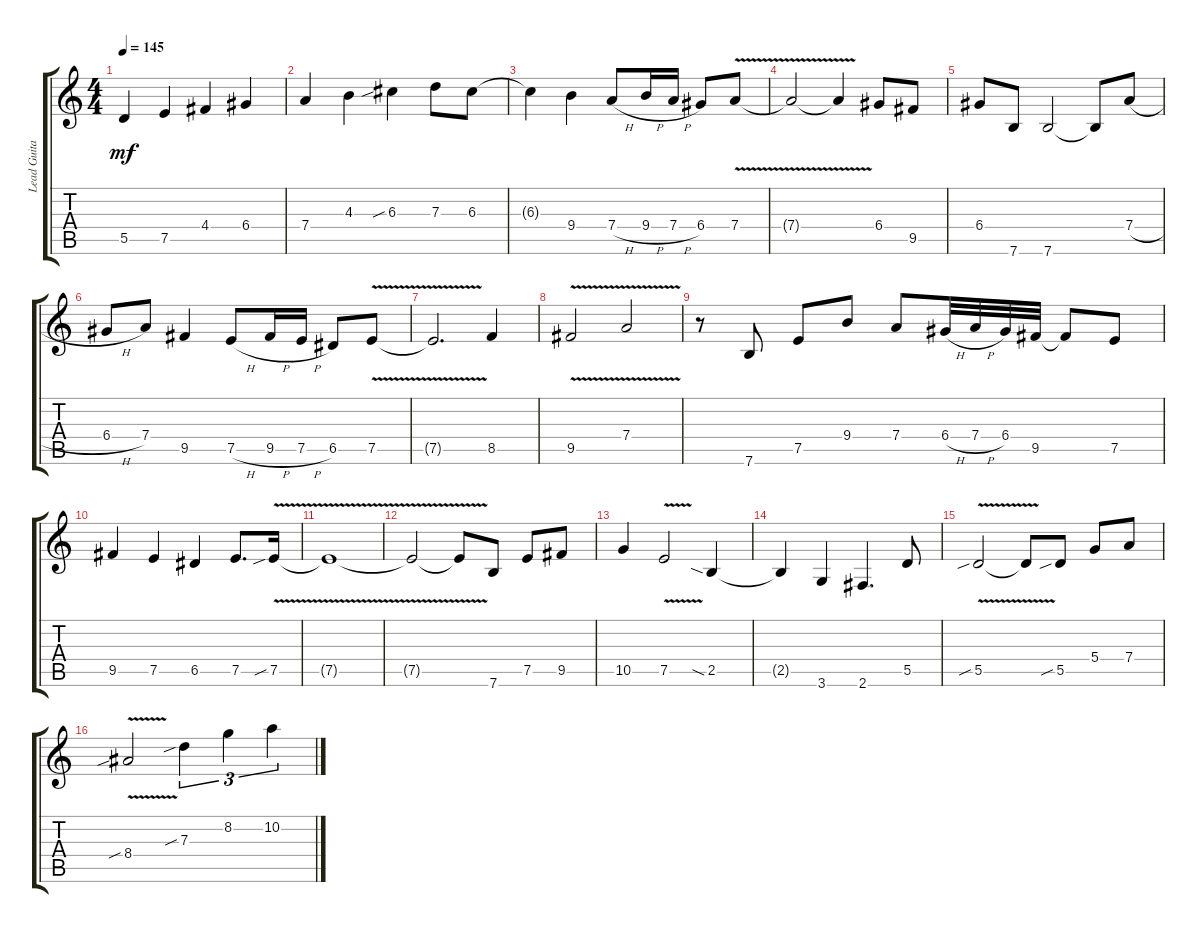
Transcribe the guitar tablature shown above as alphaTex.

\track ("Lead Guitar" "Lead Guita") {instrument electricguitarjazz}
\staff {score tabs}
\tuning (E4 B3 G3 D3 A2 E2) {hide}
\ts (4 4)
\tempo 145
\clef g2
\ks c
5.5.4{dy mf} 7.5.4 4.4.4 6.4.4 |
7.4.4 4.3.4 6.3{sib}.4 7.3.8 6.3.8 |
6.3{t}.4 9.4.4 7.4{h}.8 9.4{h}.16 7.4{h}.16 6.4.8 7.4{v}.8 |
7.4{v t}.2 7.4{v t}.4 6.4.8 9.5.8 |
6.4.8 7.6.8 7.6.2 7.6{t}.8 7.4{h}.8 |
6.4{h}.8 7.4.8 9.5.4 7.5{h}.8 9.5{h}.16 7.5{h}.16 6.5.8 7.5{v}.8 |
7.5{v t}.2{d} 8.5.4 |
9.5{v}.2 7.4{v}.2 |
r.8 7.6.8 7.5.8 9.4.8 7.4.8 6.4{h}.32 7.4{h}.32 6.4.32 9.5.32 9.5{t}.8 7.5.8 |
9.5.4 7.5.4 6.5.4 7.5.8{d} 7.5{v sib}.16 |
7.5{v t}.1 |
7.5{v t}.2 7.5{v t}.8 7.6.8 7.5.8 9.5.8 |
10.5.4 7.5{v}.2 2.5{sia}.4 |
2.5{t}.4 3.6.4 2.6.4{d} 5.5.8 |
5.5{v sib}.2 5.5{t}.8 5.5{sib}.8 5.4.8 7.4.8 |
8.4{v sib}.2 7.3{sib}.4{tu (3 2)} 8.2.4{tu (3 2)} 10.2.4{tu (3 2)}
